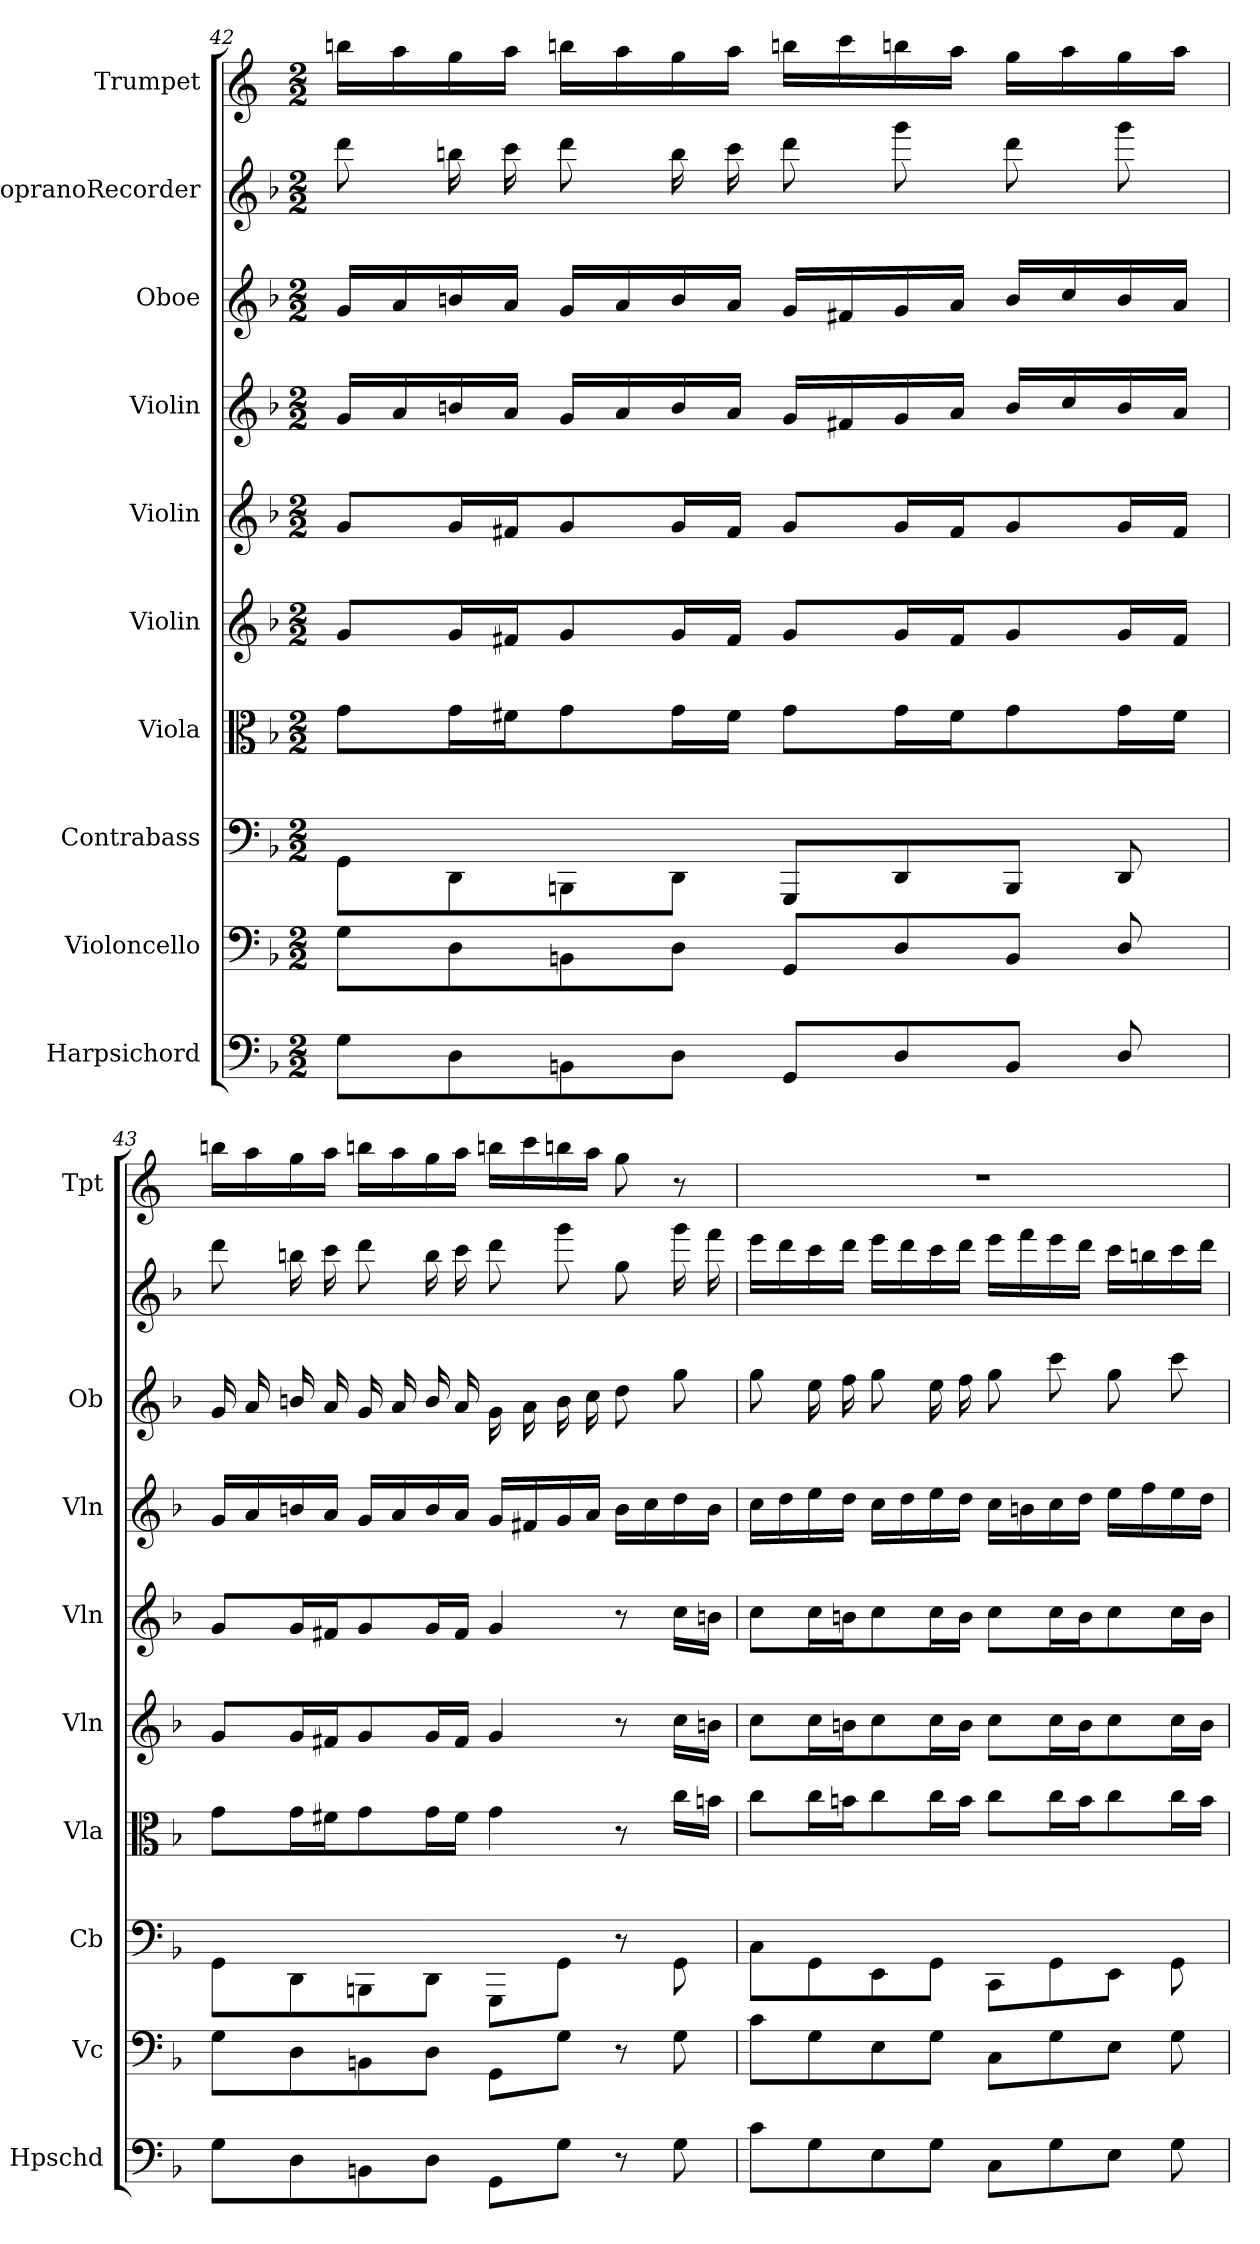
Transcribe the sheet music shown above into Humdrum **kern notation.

**kern	**kern	**kern	**kern	**kern	**kern	**kern	**kern	**kern	**kern
*part10	*part9	*part8	*part7	*part6	*part5	*part4	*part3	*part2	*part1
*staff10	*staff9	*staff8	*staff7	*staff6	*staff5	*staff4	*staff3	*staff2	*staff1
*I"Harpsichord	*I"Violoncello	*I"Contrabass	*I"Viola	*I"Violin	*I"Violin	*I"Violin	*I"Oboe	*I"SopranoRecorder	*I"Trumpet
*I'Hpschd	*I'Vc	*I'Cb	*I'Vla	*I'Vln	*I'Vln	*I'Vln	*I'Ob	*	*I'Tpt
*clefF4	*clefF4	*clefF4	*clefC3	*clefG2	*clefG2	*clefG2	*clefG2	*clefG2	*clefG2
*k[b-]	*k[b-]	*k[b-]	*k[b-]	*k[b-]	*k[b-]	*k[b-]	*k[b-]	*k[b-]	*k[]
*M2/2	*M2/2	*M2/2	*M2/2	*M2/2	*M2/2	*M2/2	*M2/2	*M2/2	*M2/2
=42	=42	=42	=42	=42	=42	=42	=42	=42	=42
8G\L	8G\L	8GG\L	8g\L	8g/L	8g/L	16g/LL	16g/LL	8ddd\	16bbn\LL
.	.	.	.	.	.	16a/	16a/	.	16aa\
8D\	8D\	8DD\	16g\L	16g/L	16g/L	16bn/	16bn/	16bbn\	16gg\
.	.	.	16f#X\J	16f#X/J	16f#X/J	16a/JJ	16a/JJ	16ccc\	16aa\JJ
8BBn\	8BBn\	8BBBn\	8g\	8g/	8g/	16g/LL	16g/LL	8ddd\	16bbn\LL
.	.	.	.	.	.	16a/	16a/	.	16aa\
8D\J	8D\J	8DD\J	16g\L	16g/L	16g/L	16b/	16b/	16bb\	16gg\
.	.	.	16f#\JJ	16f#/JJ	16f#/JJ	16a/JJ	16a/JJ	16ccc\	16aa\JJ
8GG/L	8GG/L	8GGG/L	8g\L	8g/L	8g/L	16g/LL	16g/LL	8ddd\	16bbn\LL
.	.	.	.	.	.	16f#X/	16f#X/	.	16ccc\
8D/	8D/	8DD/	16g\L	16g/L	16g/L	16g/	16g/	8ggg\	16bbn\
.	.	.	16f#\J	16f#/J	16f#/J	16a/JJ	16a/JJ	.	16aa\JJ
8BB/J	8BB/J	8BBB/J	8g\	8g/	8g/	16b/LL	16b/LL	8ddd\	16gg\LL
.	.	.	.	.	.	16cc/	16cc/	.	16aa\
8D/	8D/	8DD/	16g\L	16g/L	16g/L	16b/	16b/	8ggg\	16gg\
.	.	.	16f#\JJ	16f#/JJ	16f#/JJ	16a/JJ	16a/JJ	.	16aa\JJ
=43	=43	=43	=43	=43	=43	=43	=43	=43	=43
8G\L	8G\L	8GG\L	8g\L	8g/L	8g/L	16g/LL	16g/	8ddd\	16bbn\LL
.	.	.	.	.	.	16a/	16a/	.	16aa\
8D\	8D\	8DD\	16g\L	16g/L	16g/L	16bn/	16bn/	16bbn\	16gg\
.	.	.	16f#X\J	16f#X/J	16f#X/J	16a/JJ	16a/	16ccc\	16aa\JJ
8BBn\	8BBn\	8BBBn\	8g\	8g/	8g/	16g/LL	16g/	8ddd\	16bbn\LL
.	.	.	.	.	.	16a/	16a/	.	16aa\
8D\J	8D\J	8DD\J	16g\L	16g/L	16g/L	16b/	16b/	16bb\	16gg\
.	.	.	16f#\JJ	16f#/JJ	16f#/JJ	16a/JJ	16a/	16ccc\	16aa\JJ
8GG\L	8GG\L	8GGG\L	4g\	4g/	4g/	16g/LL	16g\	8ddd\	16bbn\LL
.	.	.	.	.	.	16f#X/	16a\	.	16ccc\
8G\J	8G\J	8GG\J	.	.	.	16g/	16b\	8ggg\	16bbn\
.	.	.	.	.	.	16a/JJ	16cc\	.	16aa\JJ
8r	8r	8r	8r	8r	8r	16b\LL	8dd\	8gg\	8gg\
.	.	.	.	.	.	16cc\	.	.	.
8G\	8G\	8GG\	16cc\LL	16cc\LL	16cc\LL	16dd\	8gg\	16ggg\	8r
.	.	.	16bn\JJ	16bn\JJ	16bn\JJ	16b\JJ	.	16fff\	.
=44	=44	=44	=44	=44	=44	=44	=44	=44	=44
8c\L	8c\L	8C\L	8cc\L	8cc\L	8cc\L	16cc\LL	8gg\	16eee\LL	1r
.	.	.	.	.	.	16dd\	.	16ddd\	.
8G\	8G\	8GG\	16cc\L	16cc\L	16cc\L	16ee\	16ee\	16ccc\	.
.	.	.	16bn\J	16bn\J	16bn\J	16dd\JJ	16ff\	16ddd\JJ	.
8E\	8E\	8EE\	8cc\	8cc\	8cc\	16cc\LL	8gg\	16eee\LL	.
.	.	.	.	.	.	16dd\	.	16ddd\	.
8G\J	8G\J	8GG\J	16cc\L	16cc\L	16cc\L	16ee\	16ee\	16ccc\	.
.	.	.	16b\JJ	16b\JJ	16b\JJ	16dd\JJ	16ff\	16ddd\JJ	.
8C\L	8C\L	8CC\L	8cc\L	8cc\L	8cc\L	16cc\LL	8gg\	16eee\LL	.
.	.	.	.	.	.	16bn\	.	16fff\	.
8G\	8G\	8GG\	16cc\L	16cc\L	16cc\L	16cc\	8ccc\	16eee\	.
.	.	.	16b\J	16b\J	16b\J	16dd\JJ	.	16ddd\JJ	.
8E\J	8E\J	8EE\J	8cc\	8cc\	8cc\	16ee\LL	8gg\	16ccc\LL	.
.	.	.	.	.	.	16ff\	.	16bbn\	.
8G\	8G\	8GG\	16cc\L	16cc\L	16cc\L	16ee\	8ccc\	16ccc\	.
.	.	.	16b\JJ	16b\JJ	16b\JJ	16dd\JJ	.	16ddd\JJ	.
=	=	=	=	=	=	=	=	=	=
*-	*-	*-	*-	*-	*-	*-	*-	*-	*-
